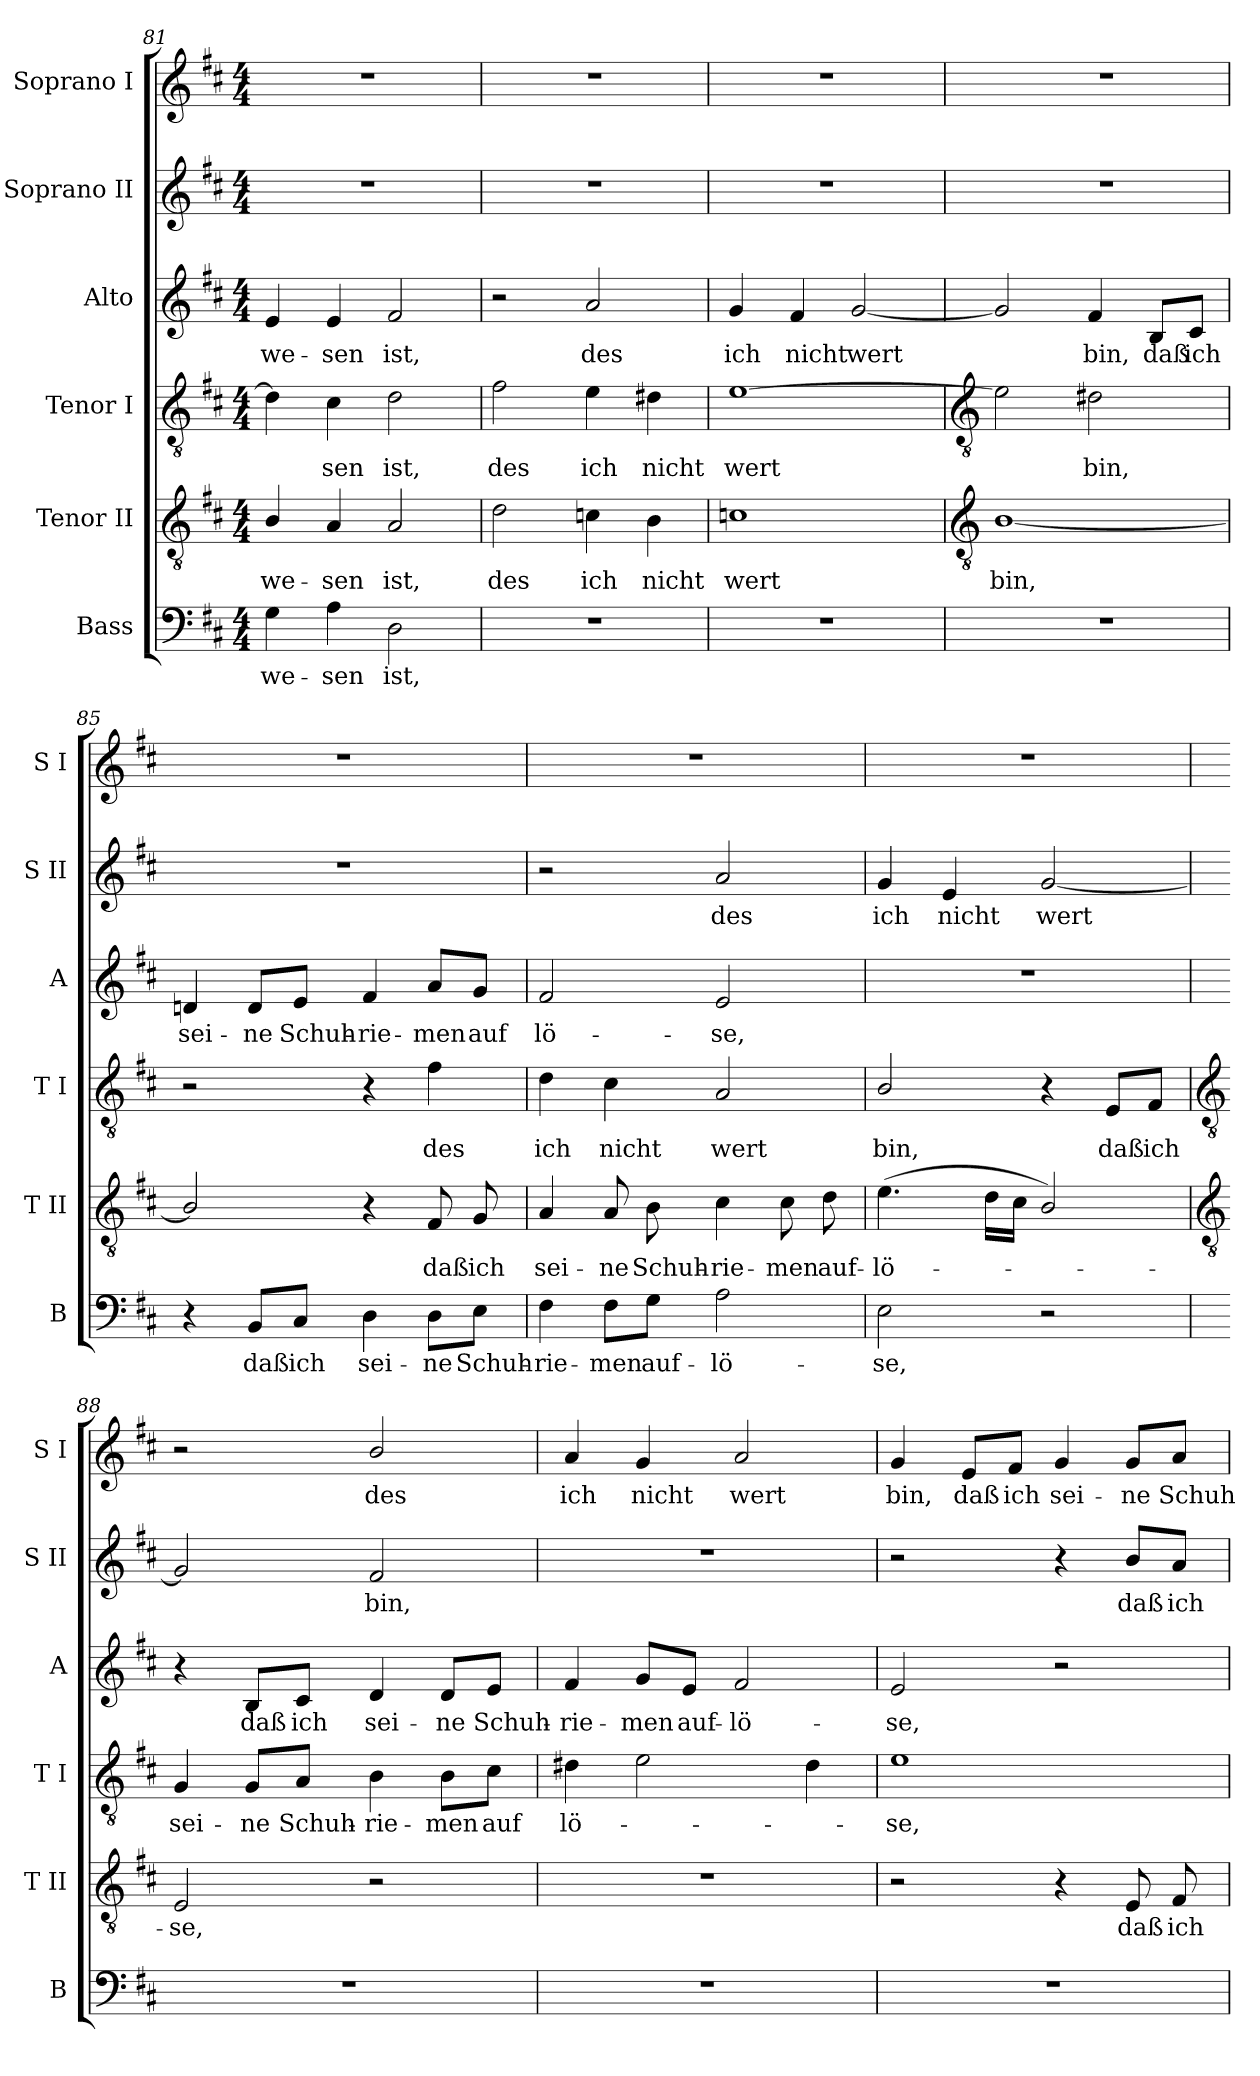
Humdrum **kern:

**kern	**text	**kern	**text	**kern	**text	**kern	**text	**kern	**text	**kern	**text
*part6	*part6	*part5	*part5	*part4	*part4	*part3	*part3	*part2	*part2	*part1	*part1
*staff6	*staff6	*staff5	*staff5	*staff4	*staff4	*staff3	*staff3	*staff2	*staff2	*staff1	*staff1
*I"Bass	*	*I"Tenor II	*	*I"Tenor I	*	*I"Alto	*	*I"Soprano II	*	*I"Soprano I	*
*I'B	*	*I'T II	*	*I'T I	*	*I'A	*	*I'S II	*	*I'S I	*
*clefF4	*	*clefGv2	*	*clefGv2	*	*clefG2	*	*clefG2	*	*clefG2	*
*k[f#c#]	*	*k[f#c#]	*	*k[f#c#]	*	*k[f#c#]	*	*k[f#c#]	*	*k[f#c#]	*
*D:	*	*D:	*	*D:	*	*D:	*	*D:	*	*D:	*
*M4/4	*	*M4/4	*	*M4/4	*	*M4/4	*	*M4/4	*	*M4/4	*
=81	=81	=81	=81	=81	=81	=81	=81	=81	=81	=81	=81
!	!LO:LY:b	!	!LO:LY:b	!	!	!	!LO:LY:b	!	!	!	!
4G	-we-	4B/	-we-	4d]	.	4e	-we-	1r	.	1r	.
!	!LO:LY:b	!	!LO:LY:b	!	!LO:LY:b	!	!LO:LY:b	!	!	!	!
4A	-sen	4A	-sen	4c#	sen	4e	-sen	.	.	.	.
!	!LO:LY:b	!	!LO:LY:b	!	!LO:LY:b	!	!LO:LY:b	!	!	!	!
2D	ist,	2A	ist,	2d	ist,	2f#	ist,	.	.	.	.
=82	=82	=82	=82	=82	=82	=82	=82	=82	=82	=82	=82
!	!	!	!LO:LY:b	!	!LO:LY:b	!	!	!	!	!	!
1r	.	2d	des	2f#	des	2r	.	1r	.	1r	.
!	!	!	!LO:LY:b	!	!LO:LY:b	!	!LO:LY:b	!	!	!	!
.	.	4cn	ich	4e	ich	2a	des	.	.	.	.
!	!	!	!LO:LY:b	!	!LO:LY:b	!	!	!	!	!	!
.	.	4B	nicht	4d#X	nicht	.	.	.	.	.	.
=83	=83	=83	=83	=83	=83	=83	=83	=83	=83	=83	=83
!	!	!	!LO:LY:b	!	!LO:LY:b	!	!LO:LY:b	!	!	!	!
1r	.	1cn	wert	[1e	wert	4g	ich	1r	.	1r	.
!	!	!	!	!	!	!	!LO:LY:b	!	!	!	!
.	.	.	.	.	.	4f#	nicht	.	.	.	.
!	!	!	!	!	!	!	!LO:LY:b	!	!	!	!
.	.	.	.	.	.	[2g	wert	.	.	.	.
!!LO:LB:g=z
=84	=84	=84	=84	=84	=84	=84	=84	=84	=84	=84	=84
*	*	*clefGv2	*	*clefGv2	*	*	*	*	*	*	*
!	!	!	!LO:LY:b	!	!	!	!	!	!	!	!
1r	.	[1B/	bin,	2e]	.	2g]	.	1r	.	1r	.
!	!	!	!	!	!LO:LY:b	!	!LO:LY:b	!	!	!	!
.	.	.	.	2d#X	bin,	4f#	bin,	.	.	.	.
!	!	!	!	!	!	!	!LO:LY:b	!	!	!	!
.	.	.	.	.	.	8B/L	daß	.	.	.	.
!	!	!	!	!	!	!	!LO:LY:b	!	!	!	!
.	.	.	.	.	.	8c#/J	ich	.	.	.	.
=85	=85	=85	=85	=85	=85	=85	=85	=85	=85	=85	=85
!	!	!	!	!	!	!	!LO:LY:b	!	!	!	!
4r	.	2B/]	.	2r	.	4dn	sei-	1r	.	1r	.
!	!LO:LY:b	!	!	!	!	!	!LO:LY:b	!	!	!	!
8BB/L	daß	.	.	.	.	8d/L	-ne	.	.	.	.
!	!LO:LY:b	!	!	!	!	!	!LO:LY:b	!	!	!	!
8C#/J	ich	.	.	.	.	8e/J	Schuh-	.	.	.	.
!	!LO:LY:b	!	!	!	!	!	!LO:LY:b	!	!	!	!
4D	sei-	4r	.	4r	.	4f#	-rie-	.	.	.	.
!	!LO:LY:b	!	!LO:LY:b	!	!LO:LY:b	!	!LO:LY:b	!	!	!	!
8D\L	-ne	8F#	daß	4f#	des	8a/L	-men	.	.	.	.
!	!LO:LY:b	!	!LO:LY:b	!	!	!	!LO:LY:b	!	!	!	!
8E\J	Schuh-	8G	ich	.	.	8g/J	auf	.	.	.	.
=86	=86	=86	=86	=86	=86	=86	=86	=86	=86	=86	=86
!	!LO:LY:b	!	!LO:LY:b	!	!LO:LY:b	!	!LO:LY:b	!	!	!	!
4F#	-rie-	4A	sei-	4d	ich	2f#	lö-	2r	.	1r	.
!	!LO:LY:b	!	!LO:LY:b	!	!LO:LY:b	!	!	!	!	!	!
8F#\L	-men	8A	-ne	4c#	nicht	.	.	.	.	.	.
!	!LO:LY:b	!	!LO:LY:b	!	!	!	!	!	!	!	!
8G\J	auf-	8B	Schuh-	.	.	.	.	.	.	.	.
!	!LO:LY:b	!	!LO:LY:b	!	!LO:LY:b	!	!LO:LY:b	!	!LO:LY:b	!	!
2A	-lö-	4c#	-rie-	2A	wert	2e	-se,	2a	des	.	.
!	!	!	!LO:LY:b	!	!	!	!	!	!	!	!
.	.	8c#	-men	.	.	.	.	.	.	.	.
!	!	!	!LO:LY:b	!	!	!	!	!	!	!	!
.	.	8d	auf-	.	.	.	.	.	.	.	.
=87	=87	=87	=87	=87	=87	=87	=87	=87	=87	=87	=87
!	!LO:LY:b	!	!LO:LY:b	!	!LO:LY:b	!	!	!	!LO:LY:b	!	!
2E	-se,	(>4.e	-lö-	2B/	bin,	1r	.	4g	ich	1r	.
!	!	!	!	!	!	!	!	!	!LO:LY:b	!	!
.	.	.	.	.	.	.	.	4e	nicht	.	.
.	.	16dLL	.	.	.	.	.	.	.	.	.
.	.	16c#JJ	.	.	.	.	.	.	.	.	.
!	!	!	!	!	!	!	!	!	!LO:LY:b	!	!
2r	.	2B/)	.	4r	.	.	.	[2g	wert	.	.
!	!	!	!	!	!LO:LY:b	!	!	!	!	!	!
.	.	.	.	8E/L	daß	.	.	.	.	.	.
!	!	!	!	!	!LO:LY:b	!	!	!	!	!	!
.	.	.	.	8F#/J	ich	.	.	.	.	.	.
!!LO:LB:g=z
=88	=88	=88	=88	=88	=88	=88	=88	=88	=88	=88	=88
*	*	*clefGv2	*	*clefGv2	*	*	*	*	*	*	*
!	!	!	!LO:LY:b	!	!LO:LY:b	!	!	!	!	!	!
1r	.	2E	se,	4G	sei-	4r	.	2g]	.	2r	.
!	!	!	!	!	!LO:LY:b	!	!LO:LY:b	!	!	!	!
.	.	.	.	8G/L	-ne	8B/L	daß	.	.	.	.
!	!	!	!	!	!LO:LY:b	!	!LO:LY:b	!	!	!	!
.	.	.	.	8A/J	Schuh-	8c#/J	ich	.	.	.	.
!	!	!	!	!	!LO:LY:b	!	!LO:LY:b	!	!LO:LY:b	!	!LO:LY:b
.	.	2r	.	4B	-rie-	4d	sei-	2f#	bin,	2b/	des
!	!	!	!	!	!LO:LY:b	!	!LO:LY:b	!	!	!	!
.	.	.	.	8B\L	-men	8d/L	-ne	.	.	.	.
!	!	!	!	!	!LO:LY:b	!	!LO:LY:b	!	!	!	!
.	.	.	.	8c#\J	auf	8e/J	Schuh-	.	.	.	.
=89	=89	=89	=89	=89	=89	=89	=89	=89	=89	=89	=89
!	!	!	!	!	!LO:LY:b	!	!LO:LY:b	!	!	!	!LO:LY:b
1r	.	1r	.	4d#X	lö-	4f#	-rie-	1r	.	4a	ich
!	!	!	!	!	!	!	!LO:LY:b	!	!	!	!LO:LY:b
.	.	.	.	2e	.	8g/L	-men	.	.	4g	nicht
!	!	!	!	!	!	!	!LO:LY:b	!	!	!	!
.	.	.	.	.	.	8e/J	auf-	.	.	.	.
!	!	!	!	!	!	!	!LO:LY:b	!	!	!	!LO:LY:b
.	.	.	.	.	.	2f#	-lö-	.	.	2a	wert
.	.	.	.	4d#	.	.	.	.	.	.	.
=90	=90	=90	=90	=90	=90	=90	=90	=90	=90	=90	=90
!	!	!	!	!	!LO:LY:b	!	!LO:LY:b	!	!	!	!LO:LY:b
1r	.	2r	.	1e	se,	2e	-se,	2r	.	4g	bin,
!	!	!	!	!	!	!	!	!	!	!	!LO:LY:b
.	.	.	.	.	.	.	.	.	.	8e/L	daß
!	!	!	!	!	!	!	!	!	!	!	!LO:LY:b
.	.	.	.	.	.	.	.	.	.	8f#/J	ich
!	!	!	!	!	!	!	!	!	!	!	!LO:LY:b
.	.	4r	.	.	.	2r	.	4r	.	4g	sei-
!	!	!	!LO:LY:b	!	!	!	!	!	!LO:LY:b	!	!LO:LY:b
.	.	8E	daß	.	.	.	.	8b/L	daß	8g/L	-ne
!	!	!	!LO:LY:b	!	!	!	!	!	!LO:LY:b	!	!LO:LY:b
.	.	8F#	ich	.	.	.	.	8a/J	ich	8a/J	Schuh-
=	=	=	=	=	=	=	=	=	=	=	=
*-	*-	*-	*-	*-	*-	*-	*-	*-	*-	*-	*-
